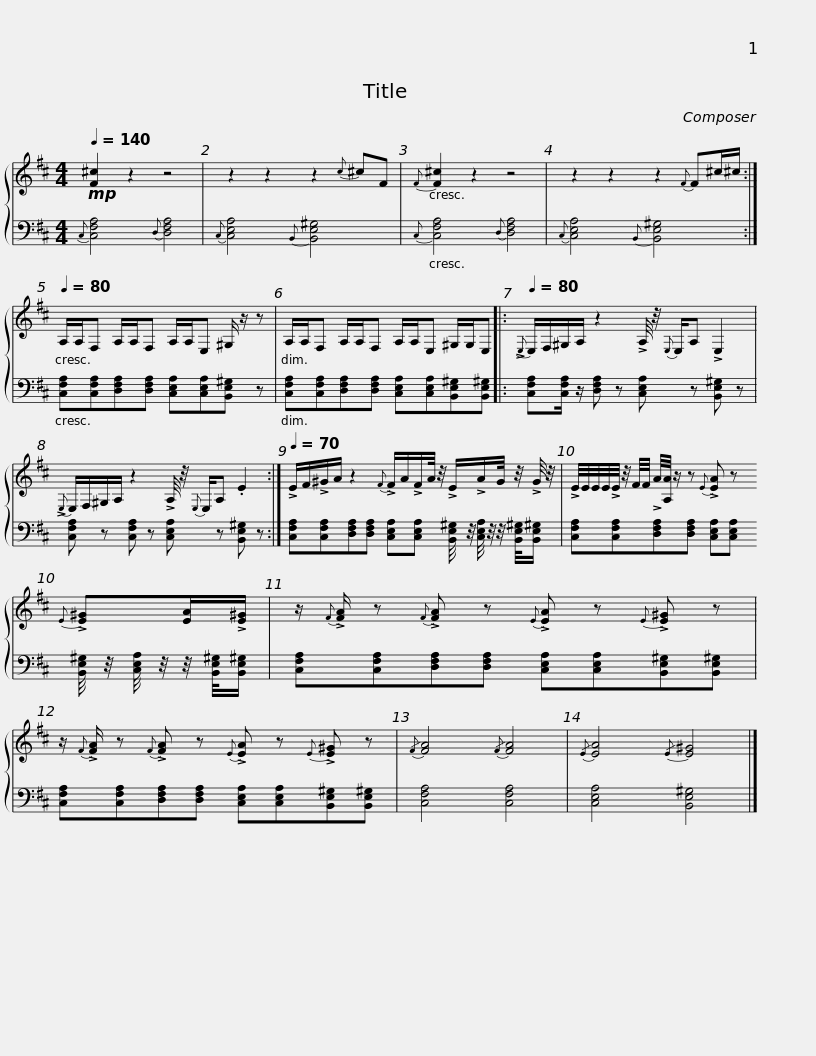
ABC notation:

X:1
%%score { 1 | 2 }
L:1/8
Q:1/4=140
M:4/4
I:linebreak $
K:D
V:1 treble
V:2 bass
V:1
!mp! [F^c]2 z2 z4 | z2 z2 z2{c} ^cF |{F} [F^c]2 z2 z4 | z2 z2 z2{F} F^c/^c/ :|$[Q:1/4=80] A,/A,/F, A,/A,/F, A,/A,/E, ^G,/ z/ z | %5
 A,/A,/F, A,/A,/F, A,/A,/E, ^G,/G,/E, |:$[Q:1/4=80]{!>!E,} E,/F,/^G,/A,/ z2 !>!A,/4 z/4{E,} E,/A, !>!E,2 |{!>!E,} E,/F,/^G,/A,/ z2 !>!A,/4 z/4{E,} E,/A, .E2 :|$[Q:1/4=70] !>!E/F/!>!^G/A/ z2{F} !>!F/A/!>!F/A/4 z/4 !>!E/!>!A/G/4 z/4 !>!G/4 z/4 | !>!E/4E/4E/4E/4!>!E/4 z/4 F/4F/4 !>!A/4[A,A]/4 z/ z{E} !>![EA] z{E} !>![E^G][EA]/!>![E^G]/ |$ %10
 z/{F} !>![FA]/ z{F} !>![FA] z{E} !>![EA] z{E} !>![E^G] z | z/{F} !>![FA]/ z{F} !>![FA] z{E} !>![EA] z{E} !>![E^G] z |${/F} [FA]4{/F} [FA]4 |{/E} [EA]4{/E} [E^G]4 |] %14
V:2
{C,} [C,F,A,]4{D,} [D,F,A,]4 |{C,} [C,E,A,]4{B,,} [B,,E,^G,]4 |{C,} [C,F,A,]4{D,} [D,F,A,]4 |{C,} [C,E,A,]4{B,,} [B,,E,^G,]4 :|$ [C,F,A,][C,F,A,][D,F,A,][D,F,A,] [C,E,A,][C,E,A,][B,,E,^G,] z | %5
 [C,F,A,][C,F,A,][D,F,A,][D,F,A,] [C,E,A,][C,E,A,][B,,E,^G,][B,,E,^G,] |:$ [C,F,A,][C,F,A,]/ z/ [D,F,A,] z [C,E,A,] z [B,,E,^G,] z | [C,F,A,] z [C,F,A,] z [C,E,A,] z [B,,E,^G,] z :|$ [C,F,A,][C,F,A,][D,F,A,][D,F,A,] [C,E,A,][C,E,A,] [B,,E,^G,]/4- z/4 [C,E,A,]/4 z/4 z/4 [B,,E,^G,]/4[B,,E,^G,]/ | [C,F,A,][C,F,A,][D,F,A,][D,F,A,] [C,E,A,][C,E,A,] [B,,E,^G,]/4- z/4 [C,E,A,]/4 z/4 z/4 [B,,E,^G,]/4[B,,E,^G,]/ |$ %10
 [C,F,A,][C,F,A,][D,F,A,][D,F,A,] [C,E,A,][C,E,A,][B,,E,^G,][B,,E,^G,] | [C,F,A,][C,F,A,][D,F,A,][D,F,A,] [C,E,A,][C,E,A,][B,,E,^G,][B,,E,^G,] |$ [C,F,A,]4 [C,F,A,]4 | [C,E,A,]4 [B,,E,^G,]4 |] %14
